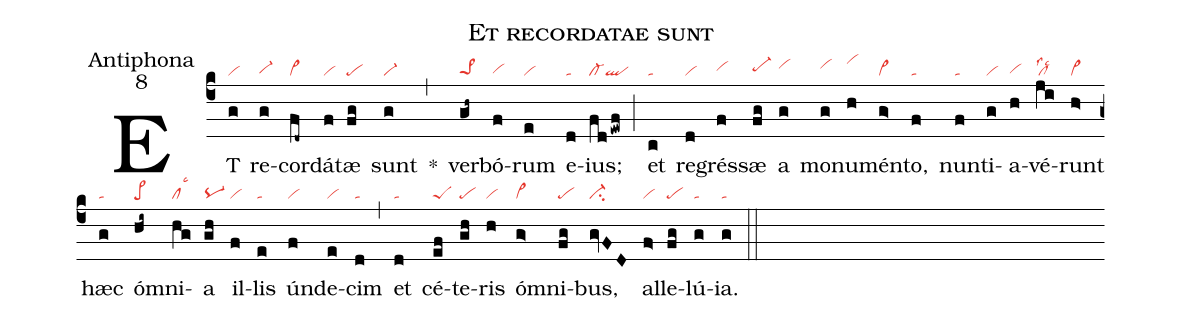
name:Et recordatae sunt;
office-part:Antiphona;
mode:8;
nabc-lines: 1;
%%
(c4)
ET(g|vi) re(g|vi-hg)cor(fd~|vi>)dá(f|vi)tæ(fg|pe) sunt(g|vi-) *(,)
ver(gh~|pe>1hg)bó(f|vihg)rum(e|vi) e(d|ta)ius;(fdewf|cl-ql) (;)
et(c|ta) re(d|vi)grés(f|vihh)sæ(fg|pe-hh) a(g|vihi) mo(g|vihi)nu(h|vihk)mén(g>|vi>)to,(f|ta) nun(f|ta)ti(g|vi)a(h|vihg)vé(ji|cllss2lsc2)runt(h>|vi>) hæc(g|ta) óm(hi~|pe>)ni(hg|cllsc3)a(gh|pq-) il(f|vi)lis(e|ta) ún(f|vi)de(e|vi)cim(d|ta) (,)
et(d|ta) cé(ef|peS)te(gh|pe)ris(h|vi) óm(g>|vi>)ni(fg|pe)bus,(gvFD|ci-) al(f>|vi)le(fg|pe)lú(g|ta)ia.(g|ta) (::)
